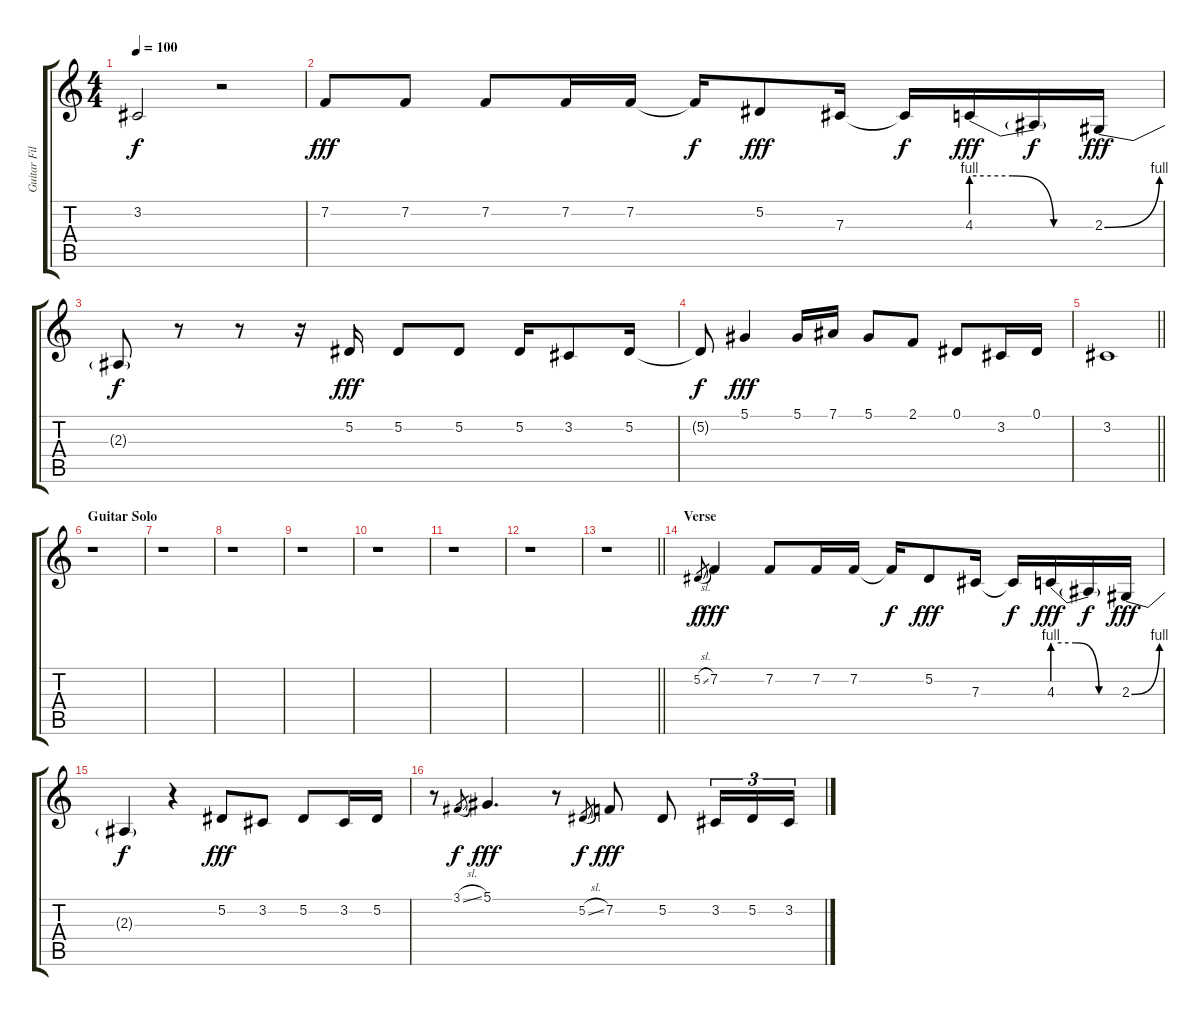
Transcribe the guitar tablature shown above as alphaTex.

\track ("Guitar Fills 1" "Guitar Fil") {instrument lead6voice}
\staff {score tabs}
\tuning (Eb4 Bb3 Gb3 Db3 Ab2 Eb2) {hide}
\ts (4 4)
\tempo 100
\clef g2
\ks c
3.2{t}.2{dy f} r.2 |
7.2.8{dy fff} 7.2.8 7.2.8 7.2.16 7.2.16 7.2{t}.16{dy f} 5.2.8{dy fff} 7.3.16 7.3{t}.16{dy f} 4.3{be (custom 0 4 20 4 40 0 60 0)}.16{dy fff} 4.3{t}.16{dy f} 2.3{be (bend 0 0 60 4)}.16{dy fff} |
2.3{t}.8{dy f} r.8 r.8 r.16 5.2.16{dy fff} 5.2.8 5.2.8 5.2.16 3.2.8 5.2.16 |
5.2{t}.8{dy f} 5.1.4{dy fff} 5.1.16 7.1.16 5.1.8 2.1.8 0.1.8 3.2.16 0.1.16 |
\barLineRight lightlight
3.2.1 |
\section ("" "Guitar Solo")
r.1 |
r.1 |
r.1 |
r.1 |
r.1 |
r.1 |
r.1 |
\barLineRight lightlight
r.1 |
\section ("" "Verse")
5.2{sl}.8{gr dy f} 7.2.4{dy fff} 7.2.8 7.2.16 7.2.16 7.2{t}.16{dy f} 5.2.8{dy fff} 7.3.16 7.3{t}.16{dy f} 4.3{be (custom 0 4 20 4 40 0 60 0)}.16{dy fff} 4.3{t}.16{dy f} 2.3{be (bend 0 0 60 4)}.16{dy fff} |
2.3{t}.4{dy f} r.4 5.2.8{dy fff} 3.2.8 5.2.8 3.2.16 5.2.16 |
r.8 3.1{sl}.8{gr dy f} 5.1.4{d dy fff} r.8 5.2{sl}.8{gr dy f} 7.2.8{dy fff} 5.2.8 3.2.16{tu (3 2)} 5.2.16{tu (3 2)} 3.2.16{tu (3 2)}
